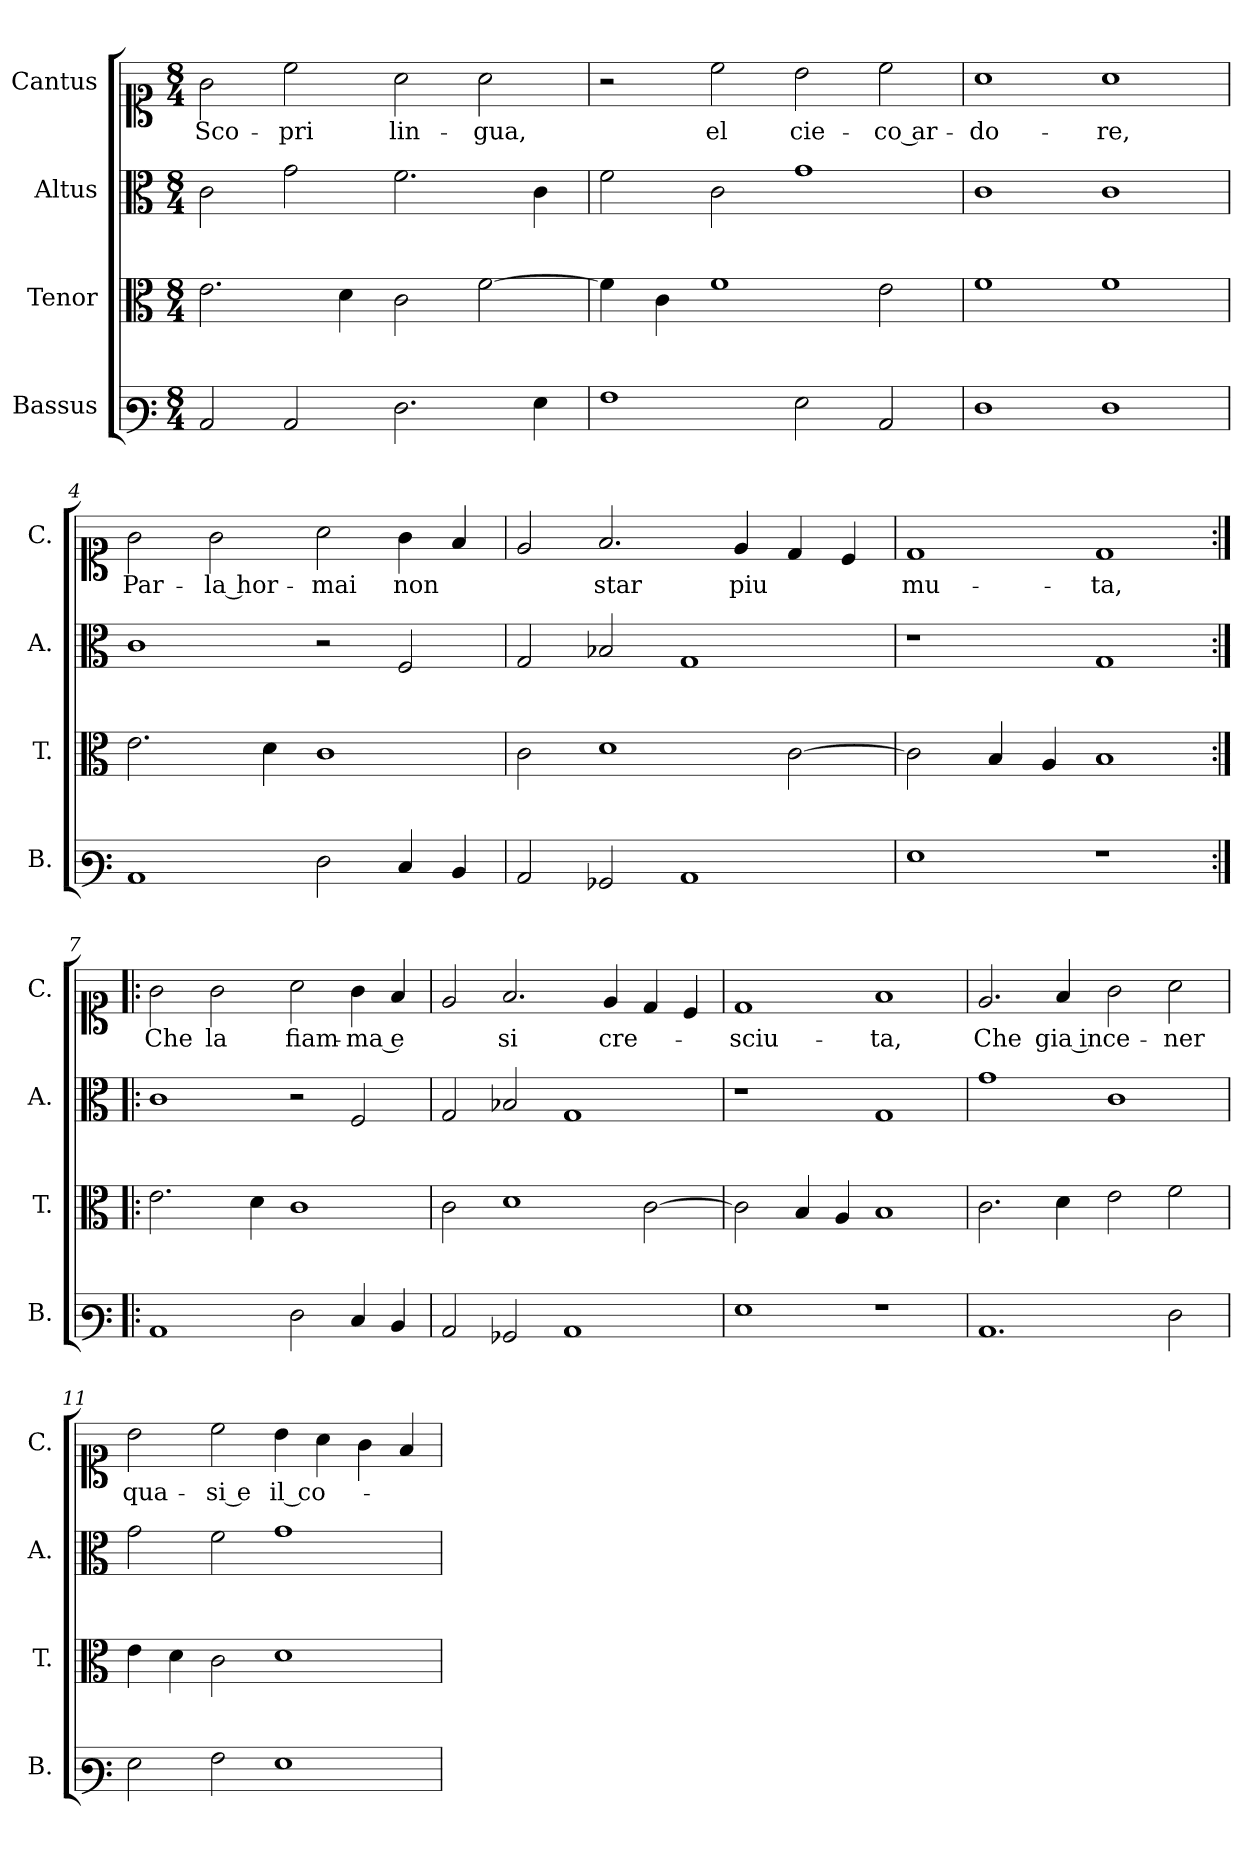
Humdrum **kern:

**kern	**kern	**kern	**kern	**text
*part4	*part3	*part2	*part1	*part1
*staff4	*staff3	*staff2	*staff1	*staff1
*I"Bassus	*I"Tenor	*I"Altus	*I"Cantus	*
*I'B.	*I'T.	*I'A.	*I'C.	*
*clefF3	*clefC3	*clefC3	*clefC1	*
*k[]	*k[]	*k[]	*k[]	*
*M8/4	*M8/4	*M8/4	*M8/4	*
=1	=1	=1	=1	=1
!	!	!	!	!LO:LY:b
2C/	2.e\	2c\	2g\	Sco-
!	!	!	!	!LO:LY:b
2C/	.	2g\	2cc\	-pri[o]
.	4d\	.	.	.
!	!	!	!	!LO:LY:b
2.F\	2c\	2.f\	2a\	lin-
!	!	!	!	!LO:LY:b
.	[2f\	.	2a\	-gua,
4G\	.	4c\	.	.
=2	=2	=2	=2	=2
1A	4f\]	2f\	2r	.
.	4c\	.	.	.
!	!	!	!	!LO:LY:b
.	1f	2c\	2cc\	el
!	!	!	!	!LO:LY:b
2G\	.	1g	2b\	cie-
!	!	!	!	!LO:LY:b
2C/	2e\	.	2cc\	-co ar-
=3	=3	=3	=3	=3
!	!	!	!	!LO:LY:b
1F	1f	1c	1a	-do-
!	!	!	!	!LO:LY:b
1F	1f	1c	1a	-re,
=4	=4	=4	=4	=4
!	!	!	!	!LO:LY:b
1C	2.e\	1c	2g\	Par-
!	!	!	!	!LO:LY:b
.	.	.	2g\	-la hor-
.	4d\	.	.	.
!	!	!	!	!LO:LY:b
2F\	1c	2r	2a\	-mai
!	!	!	!	!LO:LY:b
4E/	.	2F/	4g\	-non
4D/	.	.	4f/	.
!!LO:LB:g=z
=5	=5	=5	=5	=5
2C/	2c\	2G/	2e/	.
!	!	!	!	!LO:LY:b
2BB-X/	1d	2B-X/	2.f/	star
1C	.	1G	.	.
!	!	!	!	!LO:LY:b
.	.	.	4e/	-piu
.	[2c\	.	4d/	.
.	.	.	4c/	.
=6	=6	=6	=6	=6
!	!	!	!	!LO:LY:b
1G	2c\]	1r	1d	mu-
.	4B/	.	.	.
.	4A/	.	.	.
!	!	!	!	!LO:LY:b
1r	1B	1G	1d	-ta,
=7:|!|:	=7:|!|:	=7:|!|:	=7:|!|:	=7:|!|:
!	!	!	!	!LO:LY:b
1C	2.e\	1c	2g\	Che
!	!	!	!	!LO:LY:b
.	.	.	2g\	la
.	4d\	.	.	.
!	!	!	!	!LO:LY:b
2F\	1c	2r	2a\	fiam-
!	!	!	!	!LO:LY:b
4E/	.	2F/	4g\	-ma e
4D/	.	.	4f/	.
=8	=8	=8	=8	=8
2C/	2c\	2G/	2e/	.
!	!	!	!	!LO:LY:b
2BB-X/	1d	2B-X/	2.f/	si
1C	.	1G	.	.
!	!	!	!	!LO:LY:b
.	.	.	4e/	cre-
.	[2c\	.	4d/	.
.	.	.	4c/	.
=9	=9	=9	=9	=9
!	!	!	!	!LO:LY:b
1G	2c\]	1r	1d	-sciu-
.	4B/	.	.	.
.	4A/	.	.	.
!	!	!	!	!LO:LY:b
1r	1B	1G	1f	-ta,
!!LO:LB:g=z
=10	=10	=10	=10	=10
!	!	!	!	!LO:LY:b
1.C	2.c\	1g	2.e/	Che
!	!	!	!	!LO:LY:b
.	4d\	.	4f/	gia in
!	!	!	!	!LO:LY:b
.	2e\	1c	2g\	ce-
!	!	!	!	!LO:LY:b
2F\	2f\	.	2a\	-ner
=11	=11	=11	=11	=11
!	!	!	!	!LO:LY:b
2G\	4e\	2g\	2b\	qua-
.	4d\	.	.	.
!	!	!	!	!LO:LY:b
2A\	2c\	2f\	2cc\	-si e
!	!	!	!	!LO:LY:b
1G	1d	1g	4b\	il co-
.	.	.	4a\	.
.	.	.	4g\	.
.	.	.	4f/	.
=	=	=	=	=
*-	*-	*-	*-	*-
